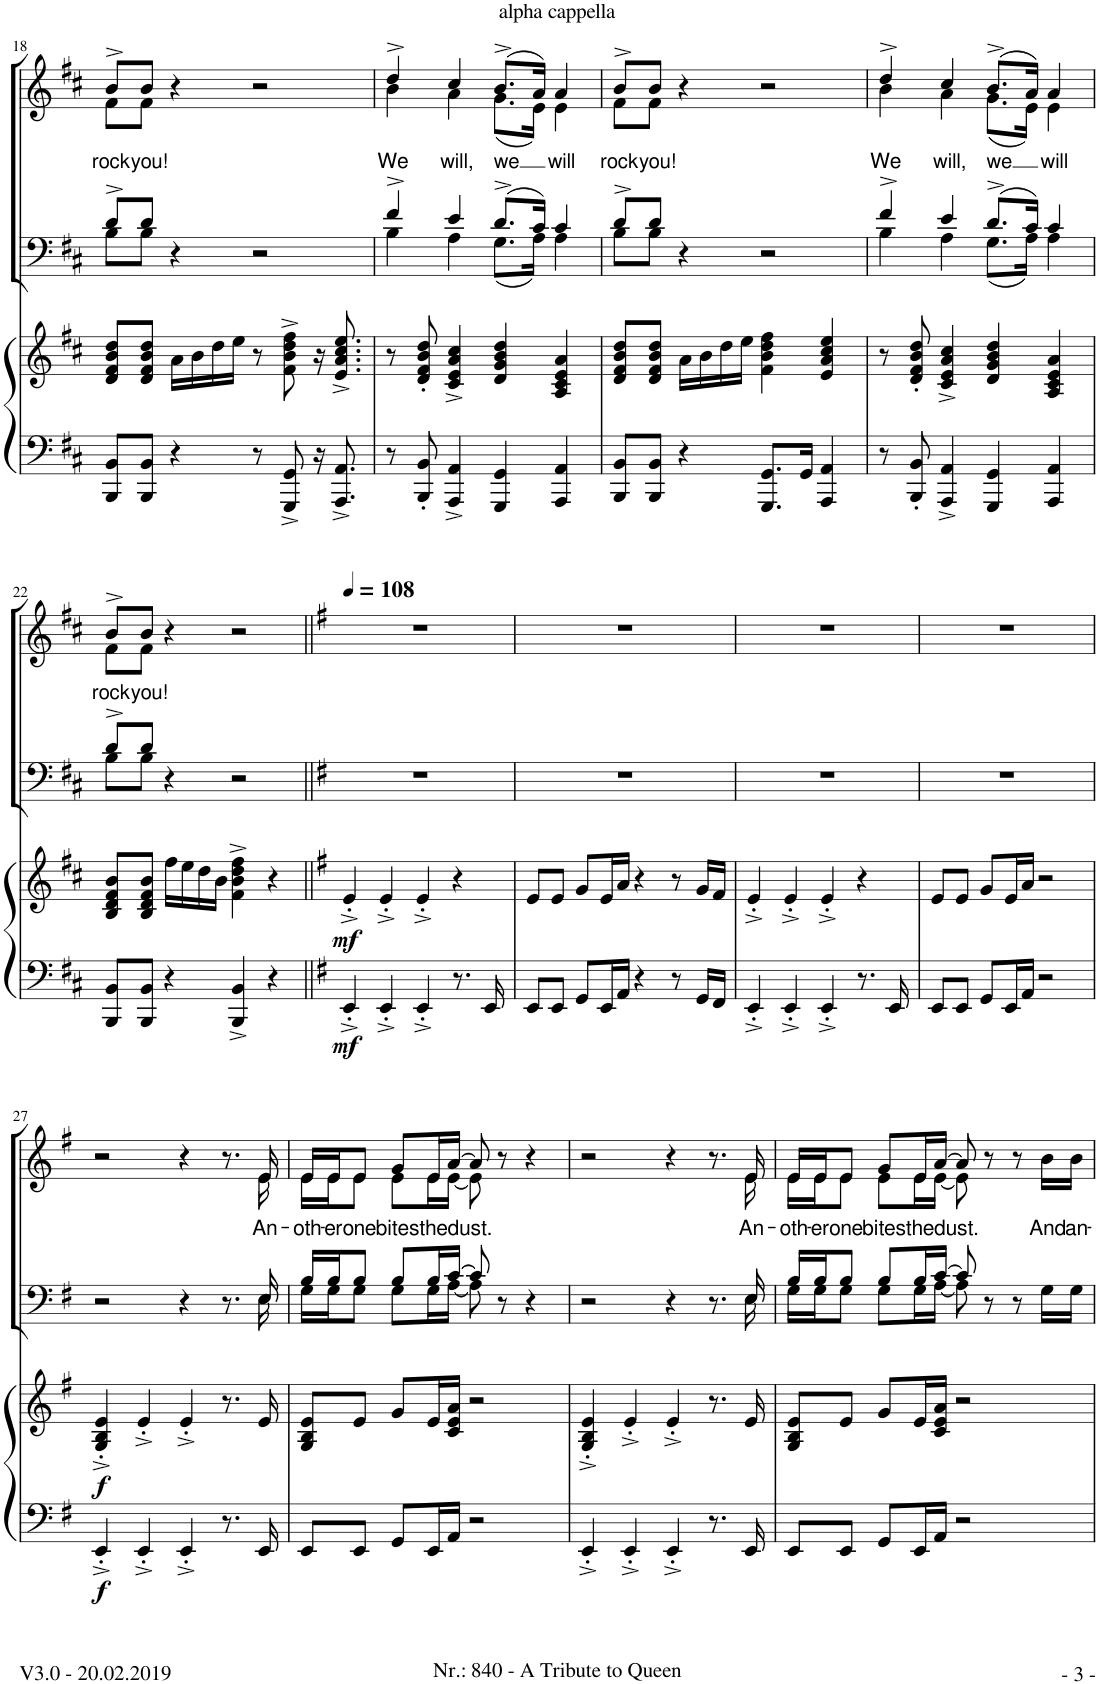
**kern	**kern	**dynam	**kern	**kern	**text
*part2	*part2	*part2	*part1	*part1	*part1
*staff4	*staff3	*staff3/4	*staff2	*staff1	*staff1
*I"Piano	*	*	*I"Chor	*	*
*I'Pno	*	*	*I'Ch	*	*
!!LO:PB:g=z
*clefF4	*clefG2	*	*clefF4	*clefG2	*
*k[f#c#]	*k[f#c#]	*	*k[f#c#]	*k[f#c#]	*
*M4/4	*M4/4	*	*M4/4	*M4/4	*
=18	=18	=18	=18	=18	=18
*	*	*	*^	*	*
!	!	!	!	!	!	!LO:LY:b
*	*	*	*	*	*^	*
8BBB/ 8BB/L	8d/ 8f#/ 8b/ 8dd/L	.	8d^/L	8B^\L	8b^/L	8f#^\L	rock
!	!	!	!	!	!	!	!LO:LY:b
8BBB/ 8BB/J	8d/ 8f#/ 8b/ 8dd/J	.	8d/J	8B\J	8b/J	8f#\J	you!
4r	16a\LL	.	4r	4ryy	4r	4ryy	.
.	16b\	.	.	.	.	.	.
.	16dd\	.	.	.	.	.	.
.	16ee\JJ	.	.	.	.	.	.
8r	8r	.	2r	2ryy	2r	2ryy	.
8GGG/^ 8GG/^	8f#\^ 8b\^ 8dd\^ 8ff#\^	.	.	.	.	.	.
16r	16r	.	.	.	.	.	.
8.AAA/^ 8.AA/^	8.e/^ 8.a/^ 8.cc#/^ 8.ee/^	.	.	.	.	.	.
=19	=19	=19	=19	=19	=19	=19	=19
!	!	!	!	!	!	!	!LO:LY:b
8r	8r	.	4f#^/	4B^\	4dd^/	4b^\	We
8BBB/' 8BB/'	8d/' 8f#/' 8b/' 8dd/'	.	.	.	.	.	.
!	!	!	!	!	!	!	!LO:LY:b
4AAA/^ 4AA/^	4c#/^ 4e/^ 4a/^ 4cc#/^	.	4e/	4A\	4cc#/	4a\	will,
!	!	!	!	!	!	!	!LO:LY:b
4GGG/ 4GG/	4d/ 4g/ 4b/ 4dd/	.	8.d^/L	8.G^\L	(8.b^/L	(8.g^\L	we
.	.	.	16c#/Jk	16A\Jk	16a/Jk)	16e\Jk)	.
!	!	!	!	!	!	!	!LO:LY:b
4AAA/ 4AA/	4A/ 4c#/ 4e/ 4a/	.	4c#/	4A\	4a/	4e\	will
=20	=20	=20	=20	=20	=20	=20	=20
!	!	!	!	!	!	!	!LO:LY:b
8BBB/ 8BB/L	8d/ 8f#/ 8b/ 8dd/L	.	8d^/L	8B^\L	8b^/L	8f#^\L	rock
!	!	!	!	!	!	!	!LO:LY:b
8BBB/ 8BB/J	8d/ 8f#/ 8b/ 8dd/J	.	8d/J	8B\J	8b/J	8f#\J	you!
4r	16a\LL	.	4r	4ryy	4r	4ryy	.
.	16b\	.	.	.	.	.	.
.	16dd\	.	.	.	.	.	.
.	16ee\JJ	.	.	.	.	.	.
8.GGG/ 8.GG/L	4f#\ 4b\ 4dd\ 4ff#\	.	2r	2ryy	2r	2ryy	.
16GG/Jk	.	.	.	.	.	.	.
4AAA/ 4AA/	4e/ 4a/ 4cc#/ 4ee/	.	.	.	.	.	.
=21	=21	=21	=21	=21	=21	=21	=21
!	!	!	!	!	!	!	!LO:LY:b
8r	8r	.	4f#^/	4B^\	4dd^/	4b^\	We
8BBB/' 8BB/'	8d/' 8f#/' 8b/' 8dd/'	.	.	.	.	.	.
!	!	!	!	!	!	!	!LO:LY:b
4AAA/^ 4AA/^	4c#/^ 4e/^ 4a/^ 4cc#/^	.	4e/	4A\	4cc#/	4a\	will,
!	!	!	!	!	!	!	!LO:LY:b
4GGG/ 4GG/	4d/ 4g/ 4b/ 4dd/	.	8.d^/L	8.G^\L	(8.b^/L	(8.g^\L	we
.	.	.	16c#/Jk	16A\Jk	16a/Jk)	16e\Jk)	.
!	!	!	!	!	!	!	!LO:LY:b
4AAA/ 4AA/	4A/ 4c#/ 4e/ 4a/	.	4c#/	4A\	4a/	4e\	will
!!LO:LB:g=z	!!
=22	=22	=22	=22	=22	=22	=22	=22
!	!	!	!	!	!	!	!LO:LY:b
8BBB/ 8BB/L	8B/ 8d/ 8f#/ 8b/L	.	8d^/L	8B^\L	8b^/L	8f#^\L	rock
!	!	!	!	!	!	!	!LO:LY:b
8BBB/ 8BB/J	8B/ 8d/ 8f#/ 8b/J	.	8d/J	8B\J	8b/J	8f#\J	you!
4r	16ff#\LL	.	4r	4ryy	4r	4ryy	.
.	16ee\	.	.	.	.	.	.
.	16dd\	.	.	.	.	.	.
.	16b\JJ	.	.	.	.	.	.
4BBB/^ 4BB/^	4f#\^ 4b\^ 4dd\^ 4ff#\^	.	2r	2ryy	2r	2ryy	.
4r	4r	.	.	.	.	.	.
*	*	*	*v	*v	*	*	*
*	*	*	*	*v	*v	*
=23||	=23||	=23||	=23||	=23||	=23||
*k[f#]	*k[f#]	*	*k[f#]	*k[f#]	*
!	!	!LO:DY:b=2	!	!	!
!	!	!LO:DY:n=1:b	!	!	!
4EE'^/	4e'^/	mf mf	1r	1r	.
4EE'^/	4e'^/	.	.	.	.
4EE'^/	4e'^/	.	.	.	.
8.r	4r	.	.	.	.
16EE/	.	.	.	.	.
=24	=24	=24	=24	=24	=24
8EE/L	8e/L	.	1r	1r	.
8EE/J	8e/J	.	.	.	.
8GG/L	8g/L	.	.	.	.
16EE/L	16e/L	.	.	.	.
16AA/JJ	16a/JJ	.	.	.	.
4r	4r	.	.	.	.
8r	8r	.	.	.	.
16GG/LL	16g/LL	.	.	.	.
16FF#/JJ	16f#/JJ	.	.	.	.
=25	=25	=25	=25	=25	=25
4EE'^/	4e'^/	.	1r	1r	.
4EE'^/	4e'^/	.	.	.	.
4EE'^/	4e'^/	.	.	.	.
8.r	4r	.	.	.	.
16EE/	.	.	.	.	.
=26	=26	=26	=26	=26	=26
8EE/L	8e/L	.	1r	1r	.
8EE/J	8e/J	.	.	.	.
8GG/L	8g/L	.	.	.	.
16EE/L	16e/L	.	.	.	.
16AA/JJ	16a/JJ	.	.	.	.
2r	2r	.	.	.	.
!!LO:LB:g=z
=27	=27	=27	=27	=27	=27
*	*	*	*^	*^	*
!	!	!LO:DY:b=2	!	!	!	!	!
!	!	!LO:DY:n=1:b	!	!	!	!	!
4EE'^/	4G/'^ 4B/'^ 4e/'^	f f	2r	2ryy	2r	2ryy	.
4EE'^/	4e'^/	.	.	.	.	.	.
4EE'^/	4e'^/	.	4r	4ryy	4r	4ryy	.
8.r	8.r	.	8.r	8.ryy	8.r	8.ryy	.
!	!	!	!	!	!	!	!LO:LY:b
16EE/	16e/	.	16E/	16E\	16e/	16e\	An-
=28	=28	=28	=28	=28	=28	=28	=28
!	!	!	!	!	!	!	!LO:LY:b
8EE/L	8G/ 8B/ 8e/L	.	16B/LL	16G\LL	16e/LL	16e\LL	-oth-
!	!	!	!	!	!	!	!LO:LY:b
.	.	.	16B/J	16G\J	16e/J	16e\J	-er
!	!	!	!	!	!	!	!LO:LY:b
8EE/J	8e/J	.	8B/J	8G\J	8e/J	8e\J	one
!	!	!	!	!	!	!	!LO:LY:b
8GG/L	8g/L	.	8B/L	8G\L	8g/L	8e\L	bites
!	!	!	!	!	!	!	!LO:LY:b
16EE/L	16e/L	.	16B/L	16G\L	16e/L	16e\L	the
!	!	!	!	!	!	!	!LO:LY:b
16AA/JJ	16c/ 16e/ 16a/JJ	.	[16c/JJ	[16A\JJ	[16a/JJ	[16e\JJ	dust.
2r	2r	.	8c/]	8A\]	8a/]	8e\]	.
.	.	.	8r	8ryy	8r	8ryy	.
.	.	.	4r	4ryy	4r	4ryy	.
=29	=29	=29	=29	=29	=29	=29	=29
4EE'^/	4G/'^ 4B/'^ 4e/'^	.	2r	2ryy	2r	2ryy	.
4EE'^/	4e'^/	.	.	.	.	.	.
4EE'^/	4e'^/	.	4r	4ryy	4r	4ryy	.
8.r	8.r	.	8.r	8.ryy	8.r	8.ryy	.
!	!	!	!	!	!	!	!LO:LY:b
16EE/	16e/	.	16E/	16E\	16e/	16e\	An-
=30	=30	=30	=30	=30	=30	=30	=30
!	!	!	!	!	!	!	!LO:LY:b
8EE/L	8G/ 8B/ 8e/L	.	16B/LL	16G\LL	16e/LL	16e\LL	-oth-
!	!	!	!	!	!	!	!LO:LY:b
.	.	.	16B/J	16G\J	16e/J	16e\J	-er
!	!	!	!	!	!	!	!LO:LY:b
8EE/J	8e/J	.	8B/J	8G\J	8e/J	8e\J	one
!	!	!	!	!	!	!	!LO:LY:b
8GG/L	8g/L	.	8B/L	8G\L	8g/L	8e\L	bites
!	!	!	!	!	!	!	!LO:LY:b
16EE/L	16e/L	.	16B/L	16G\L	16e/L	16e\L	the
!	!	!	!	!	!	!	!LO:LY:b
16AA/JJ	16c/ 16e/ 16a/JJ	.	[16c/JJ	[16A\JJ	[16a/JJ	[16e\JJ	dust.
2r	2r	.	8c/]	8A\]	8a/]	8e\]	.
.	.	.	8r	8ryy	8r	8ryy	.
.	.	.	8r	8ryy	8r	4ryy	.
!	!	!	!	!	!	!	!LO:LY:b
.	.	.	16G\LL	8ryy	16b\LL	.	And
!	!	!	!	!	!	!	!LO:LY:b
.	.	.	16G\JJ	.	16b\JJ	.	an-
*	*	*	*v	*v	*	*	*
*	*	*	*	*v	*v	*
=	=	=	=	=	=
*-	*-	*-	*-	*-	*-
